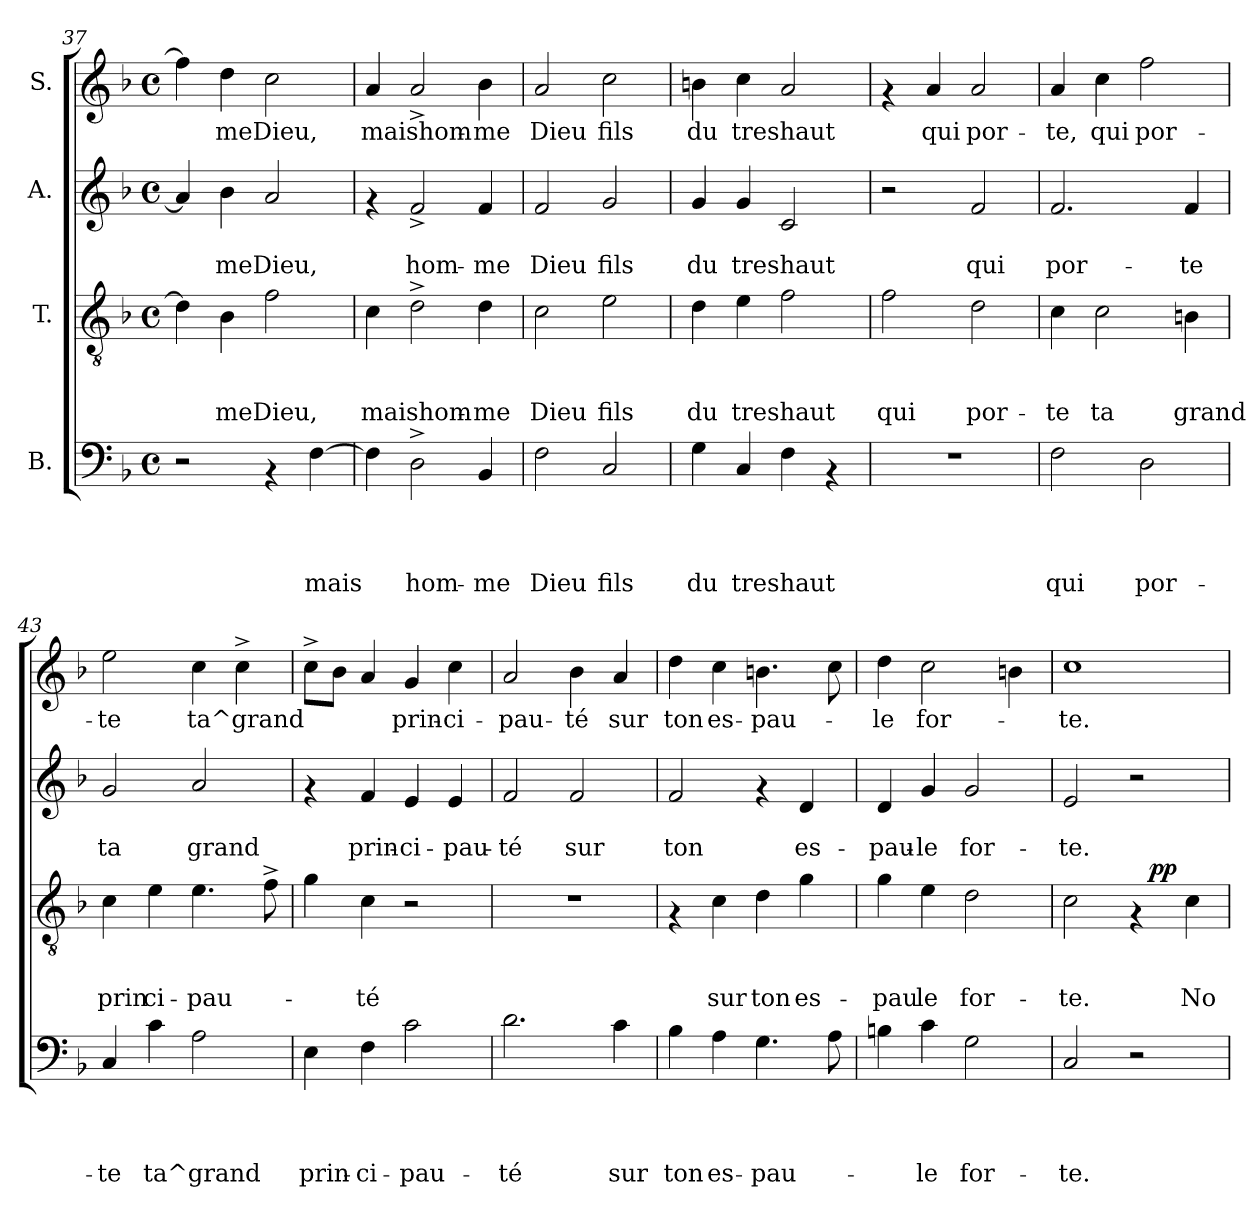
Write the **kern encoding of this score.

**kern	**text	**text	**text	**text	**kern	**text	**text	**text	**dynam	**kern	**text	**text	**kern	**text
*part4	*part4	*part4	*part4	*part4	*part3	*part3	*part3	*part3	*part3	*part2	*part2	*part2	*part1	*part1
*staff4	*staff4	*staff4	*staff4	*staff4	*staff3	*staff3	*staff3	*staff3	*staff3	*staff2	*staff2	*staff2	*staff1	*staff1
*I"B.	*	*	*	*	*I"T.	*	*	*	*	*I"A.	*	*	*I"S.	*
*clefF4	*	*	*	*	*clefGv2	*	*	*	*	*clefG2	*	*	*clefG2	*
*k[b-]	*	*	*	*	*k[b-]	*	*	*	*	*k[b-]	*	*	*k[b-]	*
*F:	*	*	*	*	*F:	*	*	*	*	*F:	*	*	*F:	*
*M4/4	*	*	*	*	*M4/4	*	*	*	*	*M4/4	*	*	*M4/4	*
*met(c)	*	*	*	*	*met(c)	*	*	*	*	*met(c)	*	*	*met(c)	*
=37	=37	=37	=37	=37	=37	=37	=37	=37	=37	=37	=37	=37	=37	=37
2r	.	.	.	.	4d\]	.	.	.	.	4a/]	.	.	4ff\]	.
!	!	!	!	!	!	!	!	!LO:LY:b	!	!	!	!LO:LY:b	!	!LO:LY:b
.	.	.	.	.	4B-\	.	.	-meDieu,	.	4b-\	.	-meDieu,	4dd\	-meDieu,
4rAA	.	.	.	.	2f\	.	.	.	.	2a/	.	.	2cc\	.
!	!	!	!	!LO:LY:b	!	!	!	!	!	!	!	!	!	!
[>4F\	.	.	.	mais	.	.	.	.	.	.	.	.	.	.
=38	=38	=38	=38	=38	=38	=38	=38	=38	=38	=38	=38	=38	=38	=38
!	!	!	!	!	!	!	!	!LO:LY:b	!	!	!	!	!	!LO:LY:b
4F\]	.	.	.	.	4c\	.	.	maishom-	.	4rf	.	.	4a/	maishom-
!	!	!	!	!LO:LY:b	!	!	!	!	!	!	!	!LO:LY:b	!	!
2D^>\	.	.	.	hom-	2d^>\	.	.	.	.	2f^</	.	hom-	2a^</	.
!	!	!	!	!LO:LY:b	!	!	!	!LO:LY:b	!	!	!	!LO:LY:b	!	!LO:LY:b
4BB-/	.	.	.	-me	4d\	.	.	-me	.	4f/	.	-me	4b-\	-me
=39	=39	=39	=39	=39	=39	=39	=39	=39	=39	=39	=39	=39	=39	=39
!	!	!	!	!LO:LY:b	!	!	!	!LO:LY:b	!	!	!	!LO:LY:b	!	!LO:LY:b
2F\	.	.	.	Dieu	2c\	.	.	Dieu	.	2f/	.	Dieu	2a/	Dieu
!	!	!	!	!LO:LY:b	!	!	!	!LO:LY:b	!	!	!	!LO:LY:b	!	!LO:LY:b
2C/	.	.	.	fils	2e\	.	.	fils	.	2g/	.	fils	2cc\	fils
=40	=40	=40	=40	=40	=40	=40	=40	=40	=40	=40	=40	=40	=40	=40
!	!	!	!	!LO:LY:b	!	!	!	!LO:LY:b	!	!	!	!LO:LY:b	!	!LO:LY:b
4G\	.	.	.	du	4d\	.	.	du	.	4g/	.	du	4bn\	du
!	!	!	!	!LO:LY:b	!	!	!	!LO:LY:b	!	!	!	!LO:LY:b	!	!LO:LY:b
4C/	.	.	.	treshaut	4e\	.	.	treshaut	.	4g/	.	treshaut	4cc\	treshaut
4F\	.	.	.	.	2f\	.	.	.	.	2c/	.	.	2a/	.
4rAA	.	.	.	.	.	.	.	.	.	.	.	.	.	.
=41	=41	=41	=41	=41	=41	=41	=41	=41	=41	=41	=41	=41	=41	=41
!	!	!	!	!	!	!	!	!LO:LY:b	!	!	!	!	!	!
1r	.	.	.	.	2f\	.	.	qui	.	2r	.	.	4rf	.
!	!	!	!	!	!	!	!	!	!	!	!	!	!	!LO:LY:b
.	.	.	.	.	.	.	.	.	.	.	.	.	4a/	qui
!	!	!	!	!	!	!	!	!LO:LY:b	!	!	!	!LO:LY:b	!	!LO:LY:b
.	.	.	.	.	2d\	.	.	por-	.	2f/	.	qui	2a/	por-
=42	=42	=42	=42	=42	=42	=42	=42	=42	=42	=42	=42	=42	=42	=42
!	!	!	!	!LO:LY:b	!	!	!	!LO:LY:b	!	!	!	!LO:LY:b	!	!LO:LY:b
2F\	.	.	.	qui	4c\	.	.	-te	.	2.f/	.	por-	4a/	-te,
!	!	!	!	!	!	!	!	!LO:LY:b	!	!	!	!	!	!LO:LY:b
.	.	.	.	.	2c\	.	.	ta	.	.	.	.	4cc\	qui
!	!	!	!	!LO:LY:b	!	!	!	!	!	!	!	!	!	!LO:LY:b
2D\	.	.	.	por-	.	.	.	.	.	.	.	.	2ff\	por-
!	!	!	!	!	!	!	!	!LO:LY:b	!	!	!	!LO:LY:b	!	!
.	.	.	.	.	4Bn\	.	.	grand	.	4f/	.	-te	.	.
!!LO:PB:g=z
=43	=43	=43	=43	=43	=43	=43	=43	=43	=43	=43	=43	=43	=43	=43
!	!	!	!	!LO:LY:b	!	!	!	!LO:LY:b	!	!	!	!LO:LY:b	!	!LO:LY:b
4C/	.	.	.	-te	4c\	.	.	prin	.	2g/	.	ta	2ee\	-te
!	!	!	!	!LO:LY:b	!	!	!	!LO:LY:b	!	!	!	!	!	!
4c\	.	.	.	ta^grand	4e\	.	.	ci-	.	.	.	.	.	.
!	!	!	!	!	!	!	!	!LO:LY:b	!	!	!	!LO:LY:b	!	!LO:LY:b
2A\	.	.	.	.	4.e\	.	.	-pau-	.	2a/	.	grand	4cc\	ta^grand
.	.	.	.	.	.	.	.	.	.	.	.	.	4cc^>\	.
.	.	.	.	.	8f^>\	.	.	.	.	.	.	.	.	.
=44	=44	=44	=44	=44	=44	=44	=44	=44	=44	=44	=44	=44	=44	=44
!	!	!	!	!LO:LY:b	!	!	!	!	!	!	!	!	!	!
4E\	.	.	.	prin-	4g\	.	.	.	.	4rf	.	.	8cc^>\L	.
.	.	.	.	.	.	.	.	.	.	.	.	.	8b-\J	.
!	!	!	!	!LO:LY:b	!	!	!	!LO:LY:b	!	!	!	!LO:LY:b	!	!
4F\	.	.	.	-ci-	4c\	.	.	-té	.	4f/	.	prin-	4a/	.
!	!	!	!	!LO:LY:b	!	!	!	!	!	!	!	!LO:LY:b	!	!LO:LY:b
2c\	.	.	.	-pau-	2r	.	.	.	.	4e/	.	-ci-	4g/	prin-
!	!	!	!	!	!	!	!	!	!	!	!	!LO:LY:b	!	!LO:LY:b
.	.	.	.	.	.	.	.	.	.	4e/	.	-pau-	4cc\	-ci-
=45	=45	=45	=45	=45	=45	=45	=45	=45	=45	=45	=45	=45	=45	=45
!	!	!	!	!LO:LY:b	!	!	!	!	!	!	!	!LO:LY:b	!	!LO:LY:b
2.d\	.	.	.	-té	1r	.	.	.	.	2f/	.	-té	2a/	-pau-
!	!	!	!	!	!	!	!	!	!	!	!	!LO:LY:b	!	!LO:LY:b
.	.	.	.	.	.	.	.	.	.	2f/	.	sur	4b-\	-té
!	!	!	!	!LO:LY:b	!	!	!	!	!	!	!	!	!	!LO:LY:b
4c\	.	.	.	sur	.	.	.	.	.	.	.	.	4a/	sur
=46	=46	=46	=46	=46	=46	=46	=46	=46	=46	=46	=46	=46	=46	=46
!	!	!	!	!LO:LY:b	!	!	!	!	!	!	!	!LO:LY:b	!	!LO:LY:b
4B-\	.	.	.	ton	4rF	.	.	.	.	2f/	.	ton	4dd\	ton
!	!	!	!	!LO:LY:b	!	!	!	!LO:LY:b	!	!	!	!	!	!LO:LY:b
4A\	.	.	.	es-	4c\	.	.	sur	.	.	.	.	4cc\	es-
!	!	!	!	!LO:LY:b	!	!	!	!LO:LY:b	!	!	!	!	!	!LO:LY:b
4.G\	.	.	.	-pau-	4d\	.	.	ton	.	4rf	.	.	4.bn\	-pau-
!	!	!	!	!	!	!	!	!LO:LY:b	!	!	!	!LO:LY:b	!	!
.	.	.	.	.	4g\	.	.	es-	.	4d/	.	es-	.	.
8A\	.	.	.	.	.	.	.	.	.	.	.	.	8cc\	.
=47	=47	=47	=47	=47	=47	=47	=47	=47	=47	=47	=47	=47	=47	=47
!	!	!	!	!	!	!	!	!LO:LY:b	!	!	!	!LO:LY:b	!	!LO:LY:b
4Bn\	.	.	.	.	4g\	.	.	-pau	.	4d/	.	-pau-	4dd\	-le
!	!	!	!	!LO:LY:b	!	!	!	!LO:LY:b	!	!	!	!LO:LY:b	!	!LO:LY:b
4c\	.	.	.	-le	4e\	.	.	le	.	4g/	.	-le	2cc\	for-
!	!	!	!	!LO:LY:b	!	!	!	!LO:LY:b	!	!	!	!LO:LY:b	!	!
2G\	.	.	.	for-	2d\	.	.	for-	.	2g/	.	for-	.	.
.	.	.	.	.	.	.	.	.	.	.	.	.	4bn\	.
=48	=48	=48	=48	=48	=48	=48	=48	=48	=48	=48	=48	=48	=48	=48
!	!	!	!	!LO:LY:b	!	!	!	!LO:LY:b	!	!	!	!LO:LY:b	!	!LO:LY:b
*	*	*	*	*	*^	*	*	*	*	*	*	*	*	*
2C/	.	.	.	-te.	2c\	2ryy	.	.	-te.	.	2e/	.	-te.	1cc	-te.
2r	.	.	.	.	4rF	16ryy	.	.	.	.	2r	.	.	.	.
!	!	!	!	!	!	!	!	!	!	!LO:DY:a	!	!	!	!	!
.	.	.	.	.	.	4..ryy	.	.	.	pp	.	.	.	.	.
!	!	!	!	!	!	!	!	!	!LO:LY:b	!	!	!	!	!	!
.	.	.	.	.	4c\	.	.	.	No-	.	.	.	.	.	.
*	*	*	*	*	*v	*v	*	*	*	*	*	*	*	*	*
=	=	=	=	=	=	=	=	=	=	=	=	=	=	=
*-	*-	*-	*-	*-	*-	*-	*-	*-	*-	*-	*-	*-	*-	*-
